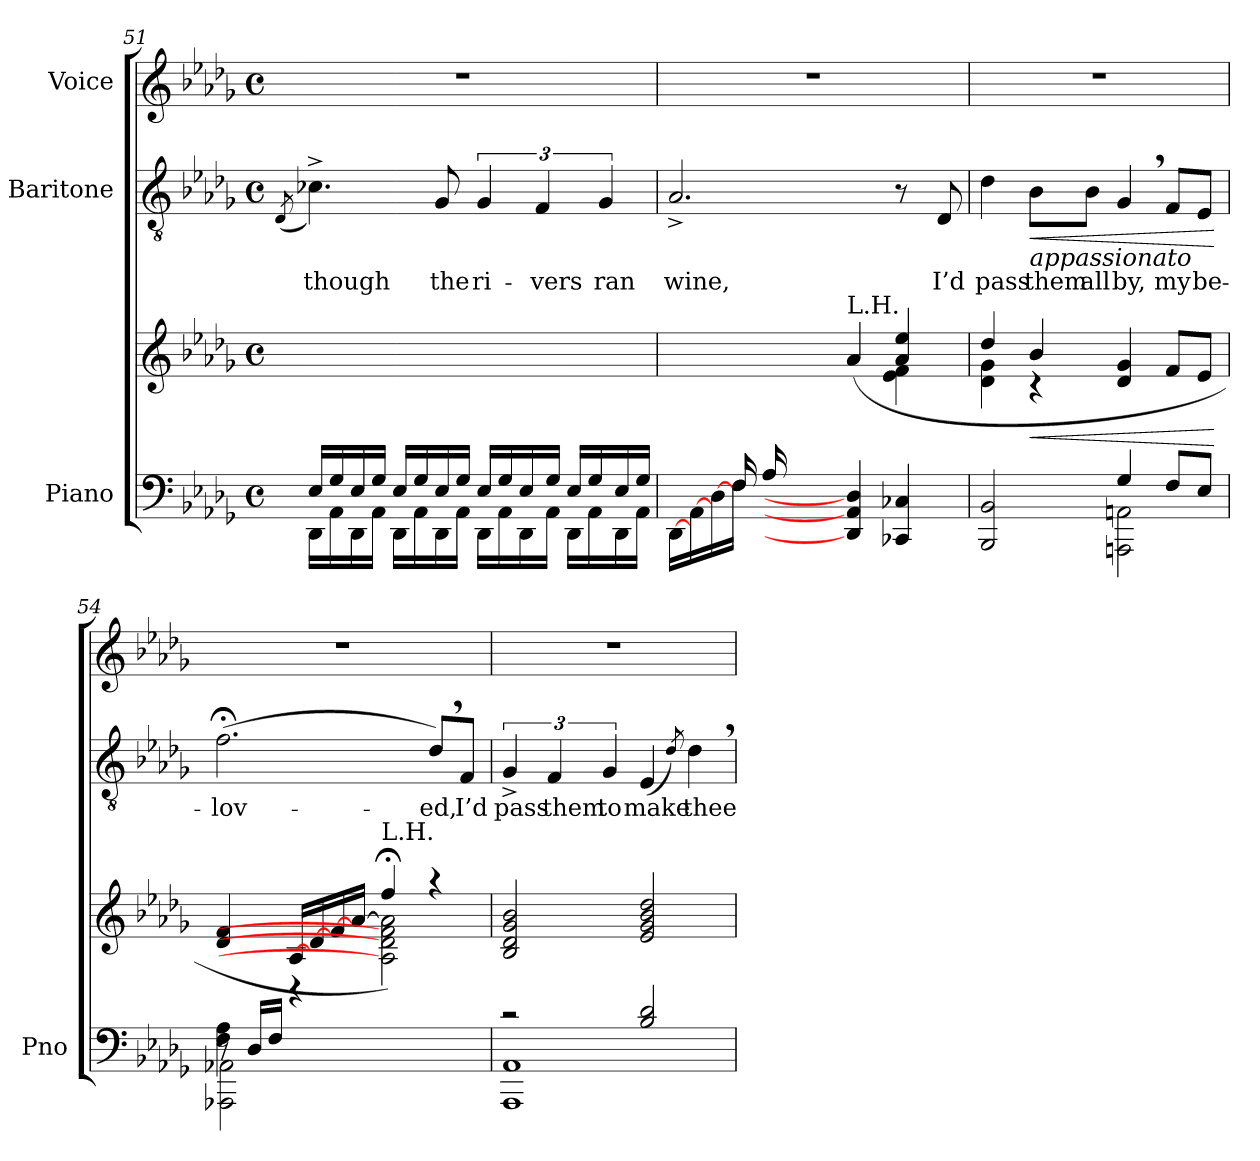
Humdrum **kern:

**kern	**kern	**dynam	**kern	**text	**dynam	**kern
*part3	*part3	*part3	*part2	*part2	*part2	*part1
*staff4	*staff3	*staff3/4	*staff2	*staff2	*staff2	*staff1
*I"Piano	*	*	*I"Baritone	*	*	*I"Voice
*I'Pno	*	*	*	*	*	*
!!LO:LB:g=z
*clefF4	*clefG2	*	*clefGv2	*	*	*clefG2
*k[b-e-a-d-g-]	*k[b-e-a-d-g-]	*	*k[b-e-a-d-g-]	*	*	*k[b-e-a-d-g-]
*M4/4	*M4/4	*	*M4/4	*	*	*M4/4
*met(c)	*met(c)	*	*met(c)	*	*	*met(c)
=51	=51	=51	=51	=51	=51	=51
.	.	.	(8qD-/	.	.	.
*^	*	*	*	*	*	*
!	!	!	!	!	!LO:LY:b	!	!
16E-/LL	16DD-\LL	1ryy	.	4.c-X^\)	though	.	1r
16G-/	16AA-\	.	.	.	.	.	.
16E-/	16DD-\	.	.	.	.	.	.
16G-/JJ	16AA-\JJ	.	.	.	.	.	.
16E-/LL	16DD-\LL	.	.	.	.	.	.
16G-/	16AA-\	.	.	.	.	.	.
!	!	!	!	!	!LO:LY:b	!	!
16E-/	16DD-\	.	.	8G-/	the	.	.
16G-/JJ	16AA-\JJ	.	.	.	.	.	.
!	!	!	!	!	!LO:LY:b	!	!
16E-/LL	16DD-\LL	.	.	6G-/	ri-	.	.
16G-/	16AA-\	.	.	.	.	.	.
16E-/	16DD-\	.	.	.	.	.	.
!	!	!	!	!	!LO:LY:b	!	!
.	.	.	.	6F/	-vers	.	.
16G-/JJ	16AA-\JJ	.	.	.	.	.	.
16E-/LL	16DD-\LL	.	.	.	.	.	.
16G-/	16AA-\	.	.	.	.	.	.
!	!	!	!	!	!LO:LY:b	!	!
.	.	.	.	6G-/	ran	.	.
16E-/	16DD-\	.	.	.	.	.	.
16G-/JJ	16AA-\JJ	.	.	.	.	.	.
=52	=52	=52	=52	=52	=52	=52	=52
*	*	*^	*	*	*	*	*
!	!	!	!	!	!	!LO:LY:b	!	!
8.ryy	([<16DD-\LL	8ryy	2ryy	.	2.A-^>/	wine,	.	1r
.	[<16AA-\	.	.	.	.	.	.	.
.	[<16D-\	16ryy	.	.	.	.	.	.
16F/	16F\JJ	8ryy	.	.	.	.	.	.
16A-/LL	4ryy	.	.	.	.	.	.	.
2ryy	.	16d-/	.	.	.	.	.	.
.	.	16e-/	.	.	.	.	.	.
.	.	16f/JJ	.	.	.	.	.	.
!	!	!LO:TX:a:t=L.H.	!	!	!	!	!	!
.	4DD-/] 4AA-/] 4D-/]	(4a-/	4ryy	.	.	.	.	.
.	4CC-X/ 4C-X/	4a-/ 4ee-/	4e-\ 4f\	.	8r	.	.	.
8.ryy	.	.	.	.	.	.	.	.
!	!	!	!	!	!	!LO:LY:b	!	!
.	.	.	.	.	8D-/	I’d	.	.
!!LO:LB:g=z
=53	=53	=53	=53	=53	=53	=53	=53	=53
!	!	!	!	!	!	!LO:LY:b	!	!
2ryy	2BBB-/ 2BB-/	4dd-/	4d-\ 4g-\	.	4d-\	pass	.	1r
!	!	!	!	!	!LO:TX:b:i:t=appassionato	!	!	!
!	!	!	!	!LO:HP:b	!	!LO:LY:b	!LO:HP:b	!
.	.	4b-/	4r	<	8B-\L	them	<	.
!	!	!	!	!	!	!LO:LY:b	!	!
.	.	.	.	.	8B-\J	all	.	.
!	!	!	!	!	!	!LO:LY:b	!	!
4G-	2AAAn\ 2AAn\	4d-/ 4g-/	2ryy	.	4G-,/	by,	.	.
!	!	!	!	!	!	!LO:LY:b	!	!
8F/L	.	8f/L	.	.	8F/L	my	.	.
!	!	!	!	!	!	!LO:LY:b	!	!
8E-/J	.	8e-/J	.	.	8E-/J	be-	.	.
*v	*v	*	*	*	*	*	*	*
*	*v	*v	*	*	*	*	*
.	.	[	.	.	[	.
=54	=54	=54	=54	=54	=54	=54
*^	*^	*	*	*	*	*
*	*^	*	*^	*	*	*	*	*
!	!	!	!	!	!	!	!	!LO:LY:b	!	!
4F\ 4A-\	2AAA-X\ 2AA-X\	8r	4d-/ 4f/	4ryy	2ryy	.	(2.f;<\	-lov-	.	1r
.	.	16D-/LL	.	.	.	.	.	.	.	.
.	.	16F/JJ	.	.	.	.	.	.	.	.
2.ryy	.	4ryy	[<16A-/LL	4r	.	.	.	.	.	.
.	.	.	[<16d-/	.	.	.	.	.	.	.
.	.	.	[<16f/	.	.	.	.	.	.	.
.	.	.	[<16a-/JJ	.	.	.	.	.	.	.
!	!	!	!LO:TX:a:t=L.H.	!	!	!	!	!	!	!
.	2ryy	2ryy	4ff;/)	2ryy	2A-\] 2d-\] 2f\] 2a-\]	.	.	.	.	.
!	!	!	!	!	!	!	!	!LO:LY:b	!	!
.	.	.	4r	.	.	.	8d-,/L)	-ed,	.	.
!	!	!	!	!	!	!	!	!LO:LY:b	!	!
.	.	.	.	.	.	.	8F/J	I’d	.	.
*	*v	*v	*	*	*	*	*	*	*	*
*	*	*v	*v	*v	*	*	*	*	*
=55	=55	=55	=55	=55	=55	=55	=55
!	!	!	!	!	!LO:LY:b	!	!
2r	1AAA- 1AA-	2B-/ 2d-/ 2g-/ 2b-/	.	6G-^>/	pass	.	1r
!	!	!	!	!	!LO:LY:b	!	!
.	.	.	.	6F/	them	.	.
!	!	!	!	!	!LO:LY:b	!	!
.	.	.	.	6G-/	to	.	.
!	!	!	!	!	!LO:LY:b	!	!
2B-/ 2d-/	.	2e-/ 2g-/ 2b-/ 2dd-/	.	(<4E-/	make	.	.
.	.	.	.	8qd-/)	.	.	.
!	!	!	!	!	!LO:LY:b	!	!
.	.	.	.	4d-,\	thee	.	.
*v	*v	*	*	*	*	*	*
=	=	=	=	=	=	=
*-	*-	*-	*-	*-	*-	*-
